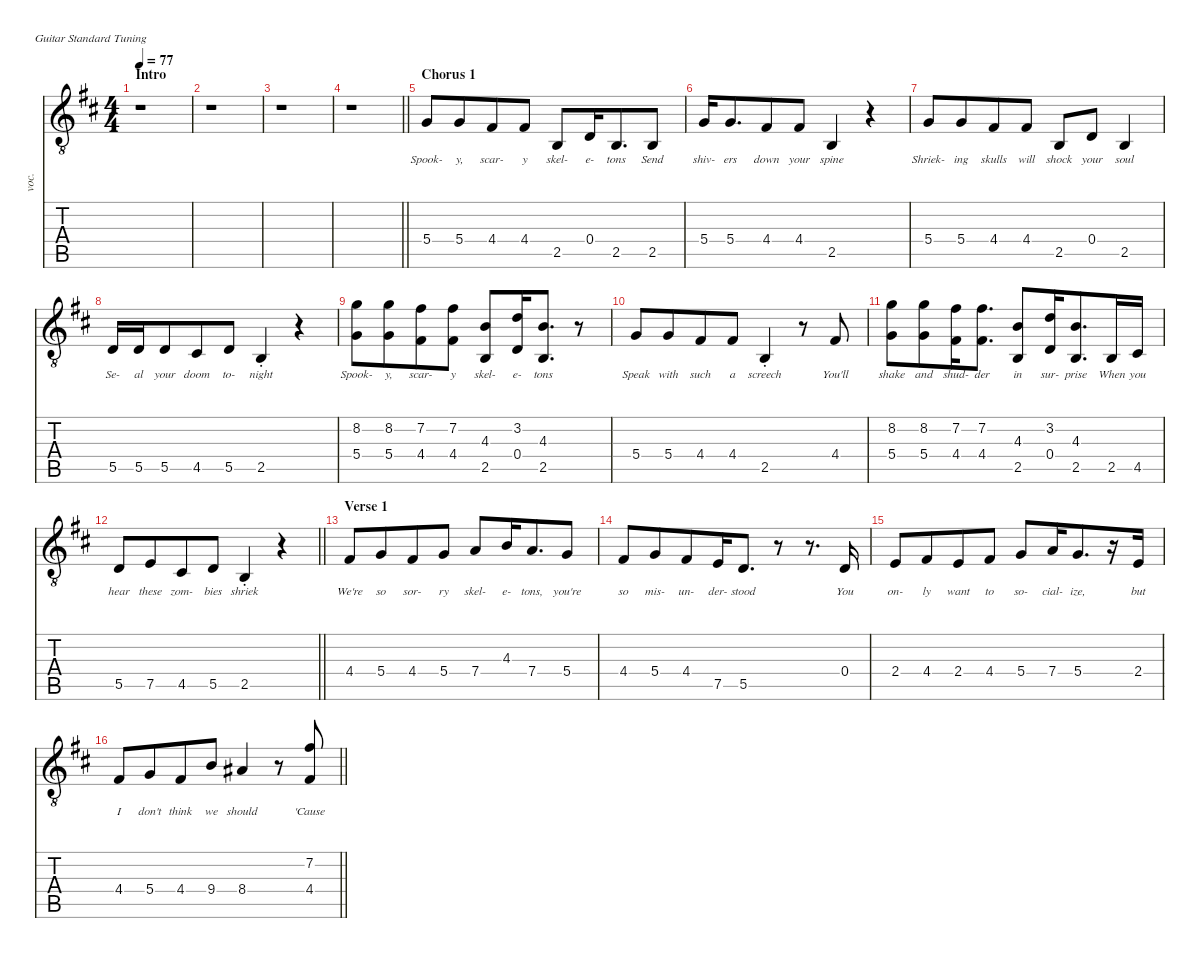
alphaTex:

\defaultSystemsLayout 4
\hideDynamics
\bracketExtendMode nobrackets
\otherSystemsTrackNameOrientation horizontal
\track ("Vocals" "voc.") {defaultSystemsLayout 4 instrument acousticguitarnylon}
\staff {score tabs}
\tuning (E4 B3 G3 D3 A2 E2)
\displaytranspose 0
\ts (4 4)
\beaming (8 4 4)
\section ("" "Intro")
\tempo 77
\clef g2
\ottava 8vb
\ks bminor
r.1{dy mf instrument acousticguitarnylon beam Down} |
r.1{beam Down} |
r.1{beam Down} |
\barLineRight lightlight
r.1{beam Down} |
\section ("" "Chorus 1")
5.4{acc forcenatural}.8{lyrics (0 "Spook-") lyrics (1 "") lyrics (2 "") lyrics (3 "") lyrics (4 "") beam Up} 5.4{acc forcenatural}.8{lyrics (0 "y,") lyrics (1 "") lyrics (2 "") lyrics (3 "") lyrics (4 "") beam Up} 4.4{acc #}.8{lyrics (0 "scar-") lyrics (1 "") lyrics (2 "") lyrics (3 "") lyrics (4 "") beam Up} 4.4{acc #}.8{lyrics (0 "y") lyrics (1 "") lyrics (2 "") lyrics (3 "") lyrics (4 "") beam Up} 2.5{acc forcenatural}.8{lyrics (0 "skel-") lyrics (1 "") lyrics (2 "") lyrics (3 "") lyrics (4 "") beam Up} 0.4{acc forcenatural}.16{lyrics (0 "e-") lyrics (1 "") lyrics (2 "") lyrics (3 "") lyrics (4 "") beam Up} 2.5{acc forcenatural}.8{d lyrics (0 "tons") lyrics (1 "") lyrics (2 "") lyrics (3 "") lyrics (4 "") beam Up} 2.5{acc forcenatural}.8{lyrics (0 "Send") lyrics (1 "") lyrics (2 "") lyrics (3 "") lyrics (4 "") beam Up} |
5.4{acc forcenatural}.16{lyrics (0 "shiv-") lyrics (1 "") lyrics (2 "") lyrics (3 "") lyrics (4 "") beam Up} 5.4{acc forcenatural}.8{d lyrics (0 "ers") lyrics (1 "") lyrics (2 "") lyrics (3 "") lyrics (4 "") beam Up} 4.4{acc #}.8{lyrics (0 "down") lyrics (1 "") lyrics (2 "") lyrics (3 "") lyrics (4 "") beam Up} 4.4{acc #}.8{lyrics (0 "your") lyrics (1 "") lyrics (2 "") lyrics (3 "") lyrics (4 "") beam Up} 2.5{acc forcenatural}.4{lyrics (0 "spine") lyrics (1 "") lyrics (2 "") lyrics (3 "") lyrics (4 "") beam Up} r.4{beam Up} |
5.4{acc forcenatural}.8{lyrics (0 "Shriek-") lyrics (1 "") lyrics (2 "") lyrics (3 "") lyrics (4 "") beam Up} 5.4{acc forcenatural}.8{lyrics (0 "ing") lyrics (1 "") lyrics (2 "") lyrics (3 "") lyrics (4 "") beam Up} 4.4{acc #}.8{lyrics (0 "skulls") lyrics (1 "") lyrics (2 "") lyrics (3 "") lyrics (4 "") beam Up} 4.4{acc #}.8{lyrics (0 "will") lyrics (1 "") lyrics (2 "") lyrics (3 "") lyrics (4 "") beam Up} 2.5{acc forcenatural}.8{lyrics (0 "shock") lyrics (1 "") lyrics (2 "") lyrics (3 "") lyrics (4 "") beam Up} 0.4{acc forcenatural}.8{lyrics (0 "your") lyrics (1 "") lyrics (2 "") lyrics (3 "") lyrics (4 "") beam Up} 2.5{acc forcenatural}.4{lyrics (0 "soul") lyrics (1 "") lyrics (2 "") lyrics (3 "") lyrics (4 "") beam Up} |
5.5{acc forcenatural}.16{lyrics (0 "Se-") lyrics (1 "") lyrics (2 "") lyrics (3 "") lyrics (4 "") beam Up} 5.5{acc forcenatural}.16{lyrics (0 "al") lyrics (1 "") lyrics (2 "") lyrics (3 "") lyrics (4 "") beam Up} 5.5{acc forcenatural}.8{lyrics (0 "your") lyrics (1 "") lyrics (2 "") lyrics (3 "") lyrics (4 "") beam Up} 4.5{acc #}.8{lyrics (0 "doom") lyrics (1 "") lyrics (2 "") lyrics (3 "") lyrics (4 "") beam Up} 5.5{acc forcenatural}.8{lyrics (0 "to-") lyrics (1 "") lyrics (2 "") lyrics (3 "") lyrics (4 "") beam Up} 2.5{st acc forcenatural}.4{lyrics (0 "night") lyrics (1 "") lyrics (2 "") lyrics (3 "") lyrics (4 "") beam Up} r.4{beam Up} |
(5.4{acc forcenatural} 8.2{acc forcenatural}).8{lyrics (0 "Spook-") lyrics (1 "") lyrics (2 "") lyrics (3 "") lyrics (4 "") beam Down} (5.4{acc forcenatural} 8.2{acc forcenatural}).8{lyrics (0 "y,") lyrics (1 "") lyrics (2 "") lyrics (3 "") lyrics (4 "") beam Down} (4.4{acc #} 7.2{acc #}).8{lyrics (0 "scar-") lyrics (1 "") lyrics (2 "") lyrics (3 "") lyrics (4 "") beam Down} (4.4{acc #} 7.2{acc #}).8{lyrics (0 "y") lyrics (1 "") lyrics (2 "") lyrics (3 "") lyrics (4 "") beam Down} (2.5{acc forcenatural} 4.3{acc forcenatural}).8{lyrics (0 "skel-") lyrics (1 "") lyrics (2 "") lyrics (3 "") lyrics (4 "") beam Up} (0.4{acc forcenatural} 3.2{acc forcenatural}).16{lyrics (0 "e-") lyrics (1 "") lyrics (2 "") lyrics (3 "") lyrics (4 "") beam Up} (2.5{acc forcenatural} 4.3{acc forcenatural}).8{d lyrics (0 "tons") lyrics (1 "") lyrics (2 "") lyrics (3 "") lyrics (4 "") beam Up} r.8{beam Up} |
5.4{acc forcenatural}.8{lyrics (0 "Speak") lyrics (1 "") lyrics (2 "") lyrics (3 "") lyrics (4 "") beam Up} 5.4{acc forcenatural}.8{lyrics (0 "with") lyrics (1 "") lyrics (2 "") lyrics (3 "") lyrics (4 "") beam Up} 4.4{acc #}.8{lyrics (0 "such") lyrics (1 "") lyrics (2 "") lyrics (3 "") lyrics (4 "") beam Up} 4.4{acc #}.8{lyrics (0 "a") lyrics (1 "") lyrics (2 "") lyrics (3 "") lyrics (4 "") beam Up} 2.5{st acc forcenatural}.4{lyrics (0 "screech") lyrics (1 "") lyrics (2 "") lyrics (3 "") lyrics (4 "") beam Up} r.8{beam Up} 4.4{acc #}.8{lyrics (0 "You'll") lyrics (1 "") lyrics (2 "") lyrics (3 "") lyrics (4 "") beam Up} |
(5.4{acc forcenatural} 8.2{acc forcenatural}).8{lyrics (0 "shake") lyrics (1 "") lyrics (2 "") lyrics (3 "") lyrics (4 "") beam Down} (5.4{acc forcenatural} 8.2{acc forcenatural}).8{lyrics (0 "and") lyrics (1 "") lyrics (2 "") lyrics (3 "") lyrics (4 "") beam Down} (4.4{acc #} 7.2{acc #}).16{lyrics (0 "shud-") lyrics (1 "") lyrics (2 "") lyrics (3 "") lyrics (4 "") beam Down} (4.4{acc #} 7.2{acc #}).8{d lyrics (0 "der") lyrics (1 "") lyrics (2 "") lyrics (3 "") lyrics (4 "") beam Down} (2.5{acc forcenatural} 4.3{acc forcenatural}).8{lyrics (0 "in") lyrics (1 "") lyrics (2 "") lyrics (3 "") lyrics (4 "") beam Up} (0.4{acc forcenatural} 3.2{acc forcenatural}).16{lyrics (0 "sur-") lyrics (1 "") lyrics (2 "") lyrics (3 "") lyrics (4 "") beam Up} (2.5{acc forcenatural} 4.3{acc forcenatural}).8{d lyrics (0 "prise") lyrics (1 "") lyrics (2 "") lyrics (3 "") lyrics (4 "") beam Up} 2.5{acc forcenatural}.16{lyrics (0 "When") lyrics (1 "") lyrics (2 "") lyrics (3 "") lyrics (4 "") beam Up} 4.5{acc #}.16{lyrics (0 "you") lyrics (1 "") lyrics (2 "") lyrics (3 "") lyrics (4 "") beam Up} |
\barLineRight lightlight
5.5{acc forcenatural}.8{lyrics (0 "hear") lyrics (1 "") lyrics (2 "") lyrics (3 "") lyrics (4 "") beam Up} 7.5{acc forcenatural}.8{lyrics (0 "these") lyrics (1 "") lyrics (2 "") lyrics (3 "") lyrics (4 "") beam Up} 4.5{acc #}.8{lyrics (0 "zom-") lyrics (1 "") lyrics (2 "") lyrics (3 "") lyrics (4 "") beam Up} 5.5{acc forcenatural}.8{lyrics (0 "bies") lyrics (1 "") lyrics (2 "") lyrics (3 "") lyrics (4 "") beam Up} 2.5{st acc forcenatural}.4{lyrics (0 "shriek") lyrics (1 "") lyrics (2 "") lyrics (3 "") lyrics (4 "") beam Up} r.4{beam Up} |
\section ("" "Verse 1")
4.4{acc #}.8{lyrics (0 "We're") lyrics (1 "") lyrics (2 "") lyrics (3 "") lyrics (4 "") beam Up} 5.4{acc forcenatural}.8{lyrics (0 "so") lyrics (1 "") lyrics (2 "") lyrics (3 "") lyrics (4 "") beam Up} 4.4{acc #}.8{lyrics (0 "sor-") lyrics (1 "") lyrics (2 "") lyrics (3 "") lyrics (4 "") beam Up} 5.4{acc forcenatural}.8{lyrics (0 "ry") lyrics (1 "") lyrics (2 "") lyrics (3 "") lyrics (4 "") beam Up} 7.4{acc forcenatural}.8{lyrics (0 "skel-") lyrics (1 "") lyrics (2 "") lyrics (3 "") lyrics (4 "") beam Up} 4.3{acc forcenatural}.16{lyrics (0 "e-") lyrics (1 "") lyrics (2 "") lyrics (3 "") lyrics (4 "") beam Up} 7.4{acc forcenatural}.8{d lyrics (0 "tons,") lyrics (1 "") lyrics (2 "") lyrics (3 "") lyrics (4 "") beam Up} 5.4{acc forcenatural}.8{lyrics (0 "you're") lyrics (1 "") lyrics (2 "") lyrics (3 "") lyrics (4 "") beam Up} |
4.4{acc #}.8{lyrics (0 "so") lyrics (1 "") lyrics (2 "") lyrics (3 "") lyrics (4 "") beam Up} 5.4{acc forcenatural}.8{lyrics (0 "mis-") lyrics (1 "") lyrics (2 "") lyrics (3 "") lyrics (4 "") beam Up} 4.4{acc #}.8{lyrics (0 "un-") lyrics (1 "") lyrics (2 "") lyrics (3 "") lyrics (4 "") beam Up} 7.5{acc forcenatural}.16{lyrics (0 "der-") lyrics (1 "") lyrics (2 "") lyrics (3 "") lyrics (4 "") beam Up} 5.5{acc forcenatural}.8{d lyrics (0 "stood") lyrics (1 "") lyrics (2 "") lyrics (3 "") lyrics (4 "") beam Up} r.8{beam Up} r.8{d beam Up} 0.4{acc forcenatural}.16{lyrics (0 "You") lyrics (1 "") lyrics (2 "") lyrics (3 "") lyrics (4 "") beam Up} |
2.4{acc forcenatural}.8{lyrics (0 "on-") lyrics (1 "") lyrics (2 "") lyrics (3 "") lyrics (4 "") beam Up} 4.4{acc #}.8{lyrics (0 "ly") lyrics (1 "") lyrics (2 "") lyrics (3 "") lyrics (4 "") beam Up} 2.4{acc forcenatural}.8{lyrics (0 "want") lyrics (1 "") lyrics (2 "") lyrics (3 "") lyrics (4 "") beam Up} 4.4{acc #}.8{lyrics (0 "to") lyrics (1 "") lyrics (2 "") lyrics (3 "") lyrics (4 "") beam Up} 5.4{acc forcenatural}.8{lyrics (0 "so-") lyrics (1 "") lyrics (2 "") lyrics (3 "") lyrics (4 "") beam Up} 7.4{acc forcenatural}.16{lyrics (0 "cial-") lyrics (1 "") lyrics (2 "") lyrics (3 "") lyrics (4 "") beam Up} 5.4{acc forcenatural}.8{d lyrics (0 "ize,") lyrics (1 "") lyrics (2 "") lyrics (3 "") lyrics (4 "") beam Up} r.16{beam Up} 2.4{acc forcenatural}.16{lyrics (0 "but") lyrics (1 "") lyrics (2 "") lyrics (3 "") lyrics (4 "") beam Up} |
\barLineRight lightlight
4.4{acc #}.8{lyrics (0 "I") lyrics (1 "") lyrics (2 "") lyrics (3 "") lyrics (4 "") beam Up} 5.4{acc forcenatural}.8{lyrics (0 "don't") lyrics (1 "") lyrics (2 "") lyrics (3 "") lyrics (4 "") beam Up} 4.4{acc #}.8{lyrics (0 "think") lyrics (1 "") lyrics (2 "") lyrics (3 "") lyrics (4 "") beam Up} 9.4{acc forcenatural}.8{lyrics (0 "we") lyrics (1 "") lyrics (2 "") lyrics (3 "") lyrics (4 "") beam Up} 8.4{acc #}.4{lyrics (0 "should") lyrics (1 "") lyrics (2 "") lyrics (3 "") lyrics (4 "") beam Up} r.8{beam Up} (4.4{acc #} 7.2{acc #}).8{lyrics (0 "'Cause") lyrics (1 "") lyrics (2 "") lyrics (3 "") lyrics (4 "") beam Down}
